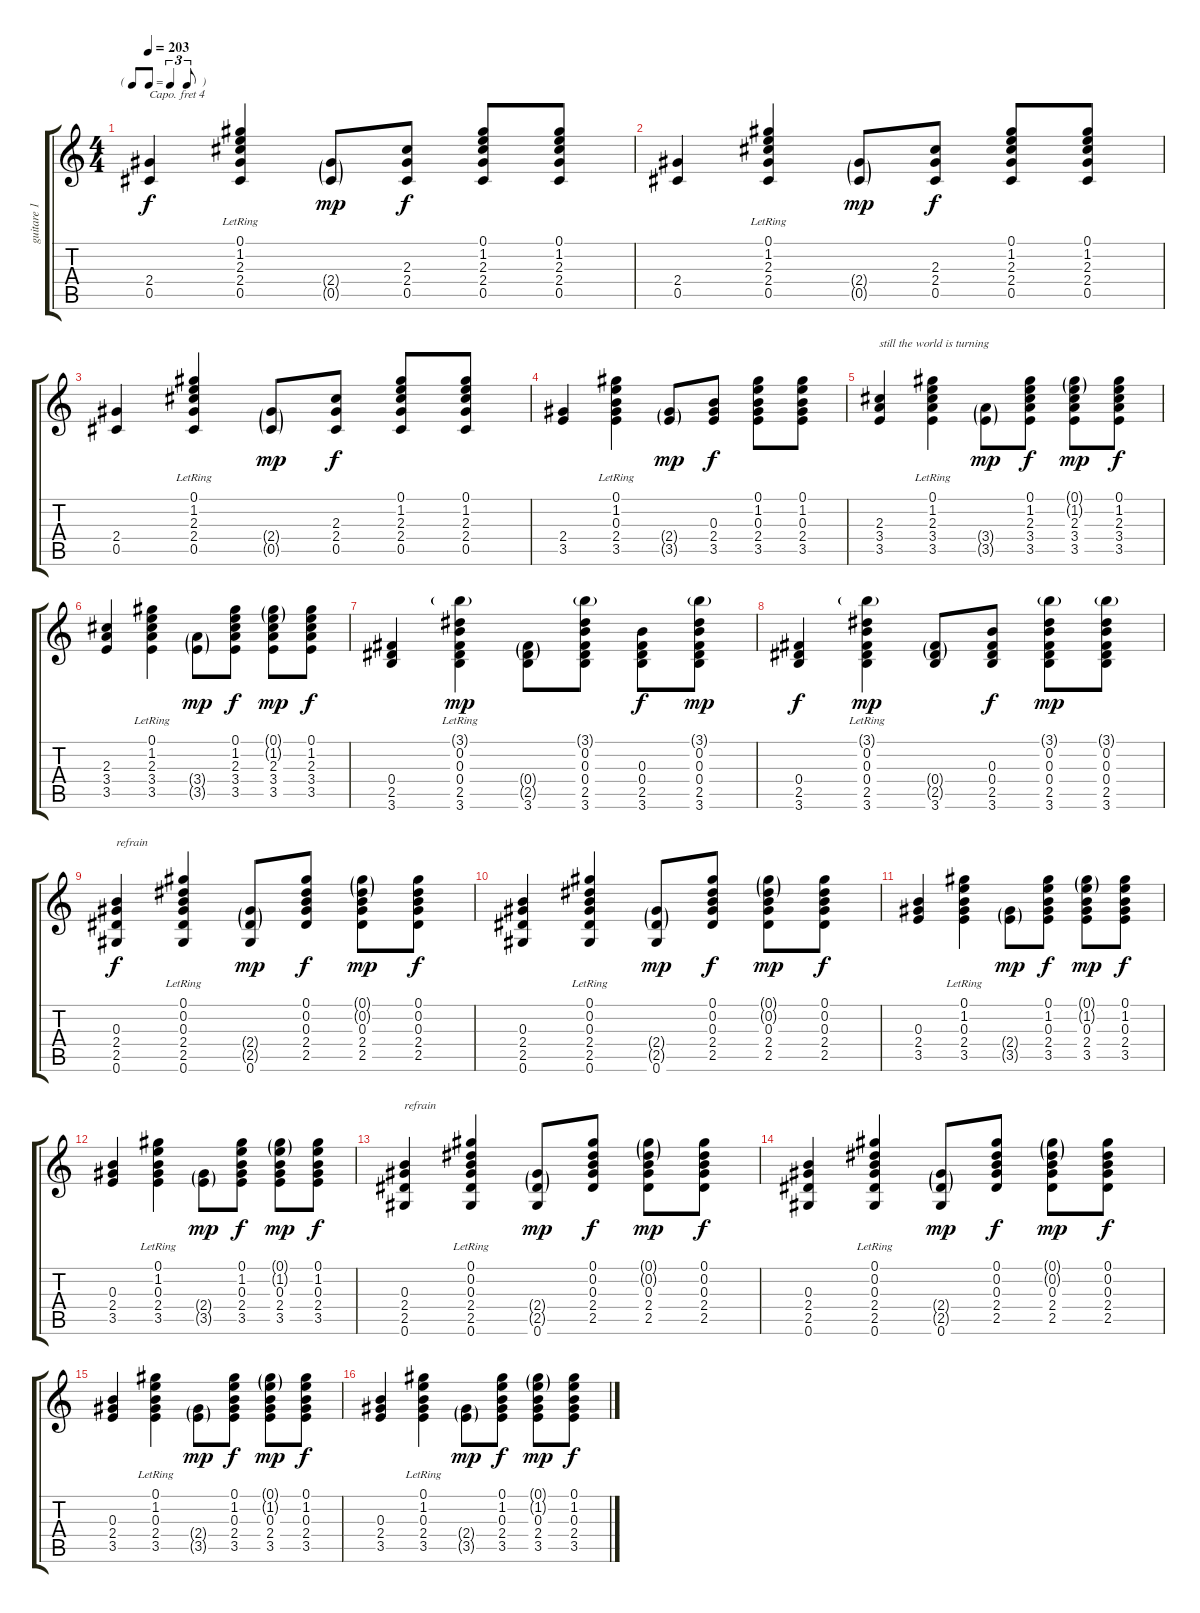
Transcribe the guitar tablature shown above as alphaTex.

\track ("guitare 1" "guitare 1") {instrument electricguitarclean}
\staff {score tabs}
\capo 4
\tuning (E4 B3 G3 D3 A2 E2) {hide}
\ts (4 4)
\tf triplet8th
\tempo 203
\clef g2
\ks c
(2.4 0.5).4{dy f} (0.1{lr} 1.2{lr} 2.3{lr} 2.4 0.5).4 (2.4{g} 0.5{g}).8{dy mp} (2.3 2.4 0.5).8{dy f} (0.1 1.2 2.3 2.4 0.5).8 (0.1 1.2 2.3 2.4 0.5).8 |
(2.4 0.5).4 (0.1{lr} 1.2{lr} 2.3{lr} 2.4 0.5).4 (2.4{g} 0.5{g}).8{dy mp} (2.3 2.4 0.5).8{dy f} (0.1 1.2 2.3 2.4 0.5).8 (0.1 1.2 2.3 2.4 0.5).8 |
(2.4 0.5).4 (0.1{lr} 1.2{lr} 2.3{lr} 2.4 0.5).4 (2.4{g} 0.5{g}).8{dy mp} (2.3 2.4 0.5).8{dy f} (0.1 1.2 2.3 2.4 0.5).8 (0.1 1.2 2.3 2.4 0.5).8 |
(2.4 3.5).4 (0.1{lr} 1.2{lr} 0.3{lr} 2.4 3.5).4 (2.4{g} 3.5{g}).8{dy mp} (0.3 2.4 3.5).8{dy f} (0.1 1.2 0.3 2.4 3.5).8 (0.1 1.2 0.3 2.4 3.5).8 |
(2.3 3.4 3.5).4{txt "still the world is turning"} (0.1{lr} 1.2{lr} 2.3{lr} 3.4 3.5).4 (3.4{g} 3.5{g}).8{dy mp} (0.1 1.2 2.3 3.4 3.5).8{dy f} (0.1{g} 1.2{g} 2.3 3.4 3.5).8{dy mp} (0.1 1.2 2.3 3.4 3.5).8{dy f} |
(2.3 3.4 3.5).4 (0.1{lr} 1.2{lr} 2.3{lr} 3.4 3.5).4 (3.4{g} 3.5{g}).8{dy mp} (0.1 1.2 2.3 3.4 3.5).8{dy f} (0.1{g} 1.2{g} 2.3 3.4 3.5).8{dy mp} (0.1 1.2 2.3 3.4 3.5).8{dy f} |
(0.4 2.5 3.6).4 (3.1{g lr} 0.2{lr} 0.3{lr} 0.4 2.5 3.6).4{dy mp} (0.4{g} 2.5{g} 3.6).8 (3.1{g} 0.2 0.3 0.4 2.5 3.6).8 (0.3 0.4 2.5 3.6).8{dy f} (3.1{g} 0.2 0.3 0.4 2.5 3.6).8{dy mp} |
(0.4 2.5 3.6).4{dy f} (3.1{g lr} 0.2{lr} 0.3{lr} 0.4 2.5 3.6).4{dy mp} (0.4{g} 2.5{g} 3.6).8 (0.3 0.4 2.5 3.6).8{dy f} (3.1{g} 0.2 0.3 0.4 2.5 3.6).8{dy mp} (3.1{g} 0.2 0.3 0.4 2.5 3.6).8 |
(0.3 2.4 2.5 0.6).4{txt "refrain" dy f} (0.1{lr} 0.2{lr} 0.3{lr} 2.4 2.5 0.6).4 (2.4{g} 2.5{g} 0.6).8{dy mp} (0.1 0.2 0.3 2.4 2.5).8{dy f} (0.1{g} 0.2{g} 0.3 2.4 2.5).8{dy mp} (0.1 0.2 0.3 2.4 2.5).8{dy f} |
(0.3 2.4 2.5 0.6).4 (0.1{lr} 0.2{lr} 0.3{lr} 2.4 2.5 0.6).4 (2.4{g} 2.5{g} 0.6).8{dy mp} (0.1 0.2 0.3 2.4 2.5).8{dy f} (0.1{g} 0.2{g} 0.3 2.4 2.5).8{dy mp} (0.1 0.2 0.3 2.4 2.5).8{dy f} |
(0.3 2.4 3.5).4 (0.1{lr} 1.2{lr} 0.3{lr} 2.4 3.5).4 (2.4{g} 3.5{g}).8{dy mp} (0.1 1.2 0.3 2.4 3.5).8{dy f} (0.1{g} 1.2{g} 0.3 2.4 3.5).8{dy mp} (0.1 1.2 0.3 2.4 3.5).8{dy f} |
(0.3 2.4 3.5).4 (0.1{lr} 1.2{lr} 0.3{lr} 2.4 3.5).4 (2.4{g} 3.5{g}).8{dy mp} (0.1 1.2 0.3 2.4 3.5).8{dy f} (0.1{g} 1.2{g} 0.3 2.4 3.5).8{dy mp} (0.1 1.2 0.3 2.4 3.5).8{dy f} |
(0.3 2.4 2.5 0.6).4{txt "refrain"} (0.1{lr} 0.2{lr} 0.3{lr} 2.4 2.5 0.6).4 (2.4{g} 2.5{g} 0.6).8{dy mp} (0.1 0.2 0.3 2.4 2.5).8{dy f} (0.1{g} 0.2{g} 0.3 2.4 2.5).8{dy mp} (0.1 0.2 0.3 2.4 2.5).8{dy f} |
(0.3 2.4 2.5 0.6).4 (0.1{lr} 0.2{lr} 0.3{lr} 2.4 2.5 0.6).4 (2.4{g} 2.5{g} 0.6).8{dy mp} (0.1 0.2 0.3 2.4 2.5).8{dy f} (0.1{g} 0.2{g} 0.3 2.4 2.5).8{dy mp} (0.1 0.2 0.3 2.4 2.5).8{dy f} |
(0.3 2.4 3.5).4 (0.1{lr} 1.2{lr} 0.3{lr} 2.4 3.5).4 (2.4{g} 3.5{g}).8{dy mp} (0.1 1.2 0.3 2.4 3.5).8{dy f} (0.1{g} 1.2{g} 0.3 2.4 3.5).8{dy mp} (0.1 1.2 0.3 2.4 3.5).8{dy f} |
(0.3 2.4 3.5).4 (0.1{lr} 1.2{lr} 0.3{lr} 2.4 3.5).4 (2.4{g} 3.5{g}).8{dy mp} (0.1 1.2 0.3 2.4 3.5).8{dy f} (0.1{g} 1.2{g} 0.3 2.4 3.5).8{dy mp} (0.1 1.2 0.3 2.4 3.5).8{dy f}
